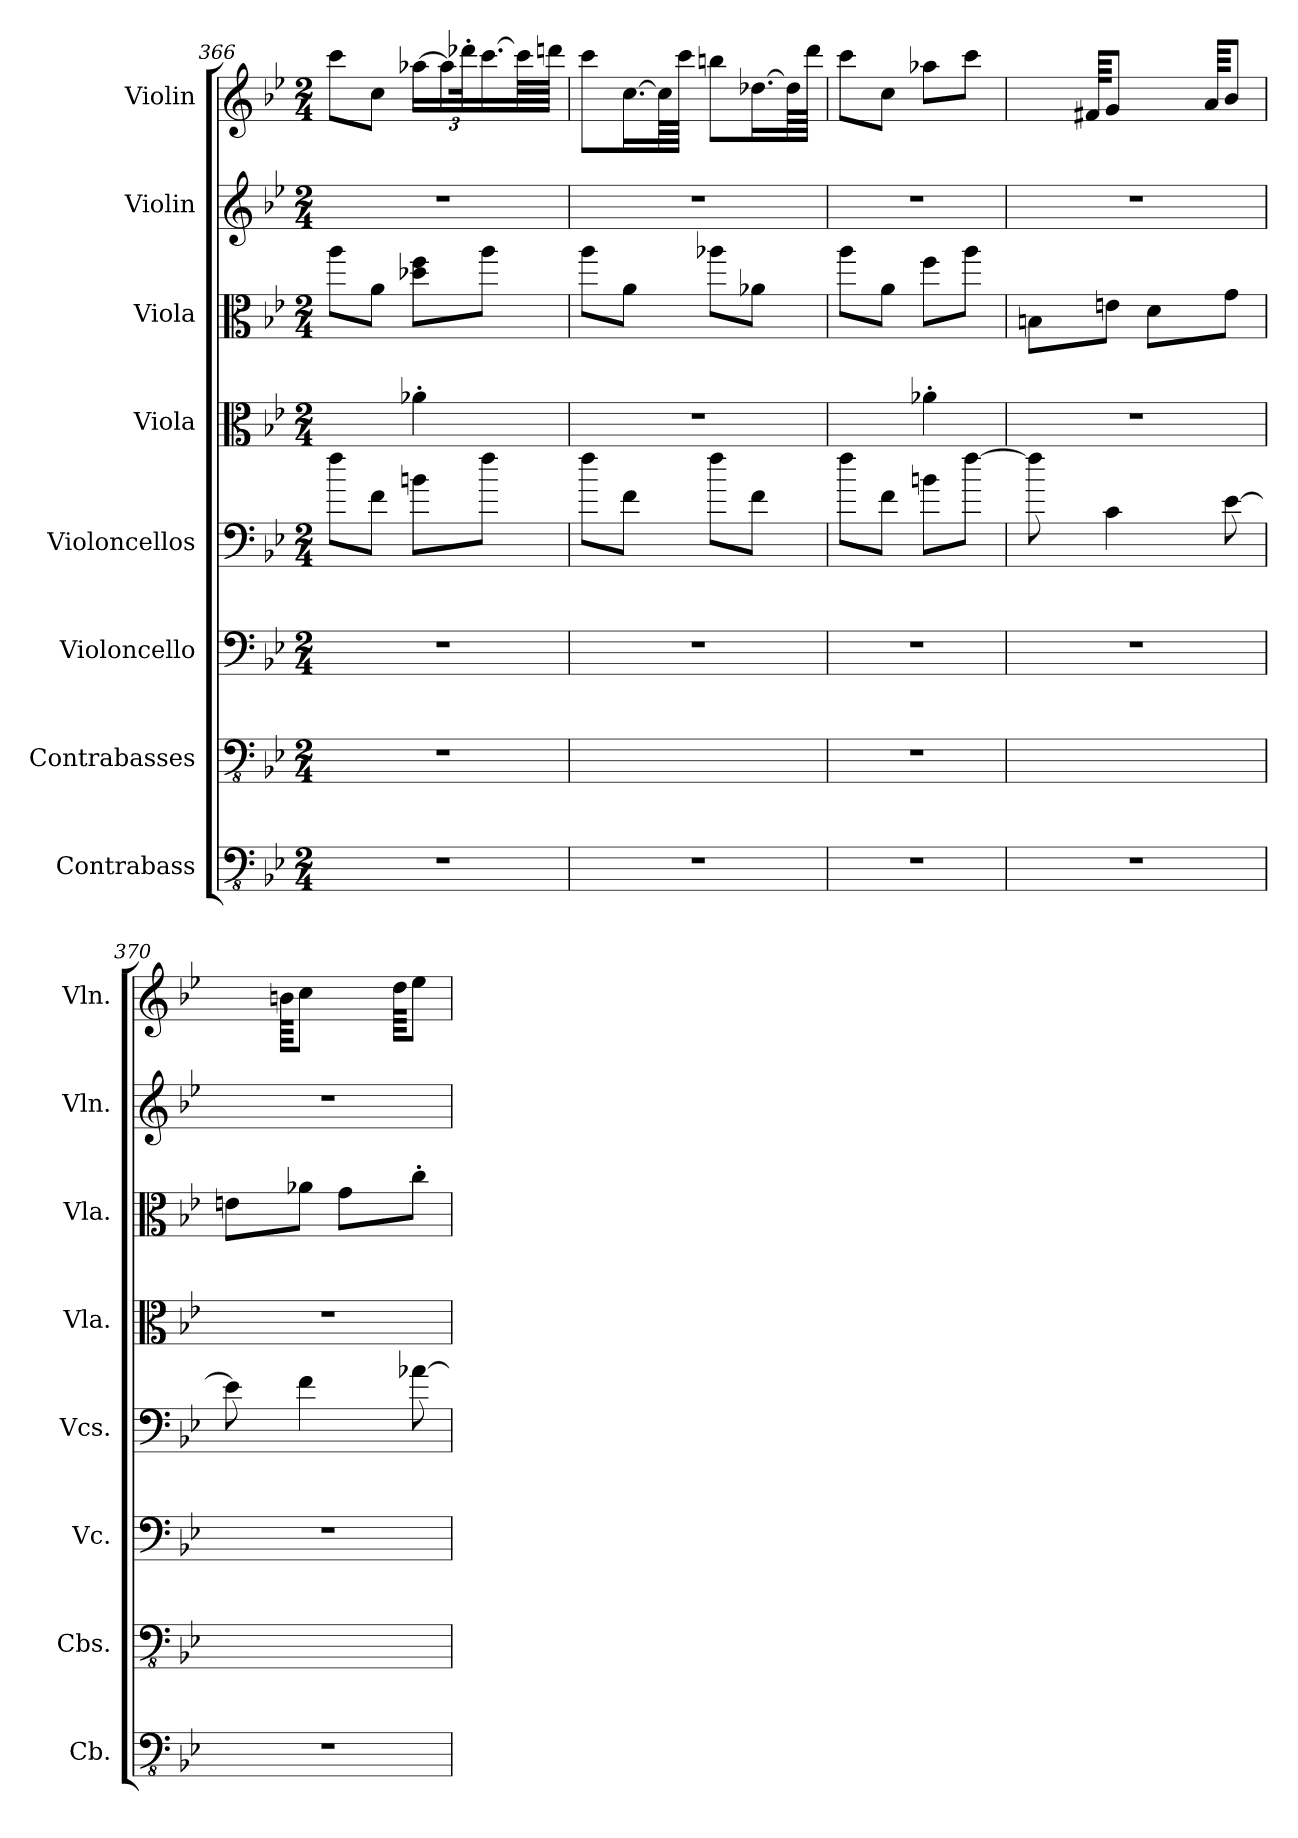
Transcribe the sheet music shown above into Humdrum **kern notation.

**kern	**kern	**kern	**kern	**kern	**kern	**kern	**kern
*part8	*part7	*part6	*part5	*part4	*part3	*part2	*part1
*staff8	*staff7	*staff6	*staff5	*staff4	*staff3	*staff2	*staff1
*I"Contrabass	*I"Contrabasses	*I"Violoncello	*I"Violoncellos	*I"Viola	*I"Viola	*I"Violin	*I"Violin
*I'Cb.	*I'Cbs.	*I'Vc.	*I'Vcs.	*I'Vla.	*I'Vla.	*I'Vln.	*I'Vln.
*clefFv4	*clefFv4	*clefF4	*clefF4	*clefC3	*clefC3	*clefG2	*clefG2
*ITrd7c12	*	*	*	*	*	*	*
*k[b-e-]	*k[b-e-]	*k[b-e-]	*k[b-e-]	*k[b-e-]	*k[b-e-]	*k[b-e-]	*k[b-e-]
*M2/4	*M2/4	*M2/4	*M2/4	*M2/4	*M2/4	*M2/4	*M2/4
=366	=366	=366	=366	=366	=366	=366	=366
2r	2r	2r	8ff\L	4ryy	8aa\L	2r	8ccc\L
.	.	.	8f\J	.	8a\J	.	8cc\J
.	.	.	8bn\L	4a-X'\	8dd-X\ 8ff\L	.	[16aa-X\LL
*	*	*	*	*	*	*	*Xbrackettup
.	.	.	.	.	.	.	24aa-\]
.	.	.	.	.	.	.	48ddd-X'\K
.	.	.	8ff\J	.	8aa\J	.	[16.ccc\
.	.	.	.	.	.	.	64ccc\LL]
.	.	.	.	.	.	.	64dddn\JJJJ
!!LO:PB:g=z
=367	=367	=367	=367	=367	=367	=367	=367
2r	2ryy	2r	8ff\L	2r	8aa\L	2r	8ccc\L
.	.	.	8f\J	.	8a\J	.	[16.cc\L
.	.	.	.	.	.	.	64cc\LL]
.	.	.	.	.	.	.	64ccc\JJJJ
.	.	.	8ff\L	.	8aa-X\L	.	8bbn\L
.	.	.	8f\J	.	8a-X\J	.	[16.dd-X\L
.	.	.	.	.	.	.	64dd-\LL]
.	.	.	.	.	.	.	64ddd\JJJJ
=368	=368	=368	=368	=368	=368	=368	=368
2r	2r	2r	8ff\L	4ryy	8aa\L	2r	8ccc\L
.	.	.	8f\J	.	8a\J	.	8cc\J
.	.	.	8bn\L	4a-X'\	8ff\L	.	8aa-X\L
.	.	.	[8ff\J	.	8aa\J	.	8ccc\J
=369	=369	=369	=369	=369	=369	=369	=369
2r	2ryy	2r	8ff\]	2r	8Bn\L	2r	16ryy
.	.	.	.	.	.	.	32ryy
.	.	.	.	.	.	.	64ryy
.	.	.	.	.	.	.	64f#X/KKKL
.	.	.	4c\	.	8en\J	.	8g/J
.	.	.	.	.	8d\L	.	16ryy
.	.	.	.	.	.	.	32ryy
.	.	.	.	.	.	.	64ryy
.	.	.	.	.	.	.	64a/KKKL
.	.	.	[8e-\	.	8g\J	.	8b-/J
=370	=370	=370	=370	=370	=370	=370	=370
2r	2ryy	2r	8e-\]	2r	8en\L	2r	16ryy
.	.	.	.	.	.	.	32ryy
.	.	.	.	.	.	.	64ryy
.	.	.	.	.	.	.	64bn\KKKL
.	.	.	4f\	.	8a-X\J	.	8cc\J
.	.	.	.	.	8g\L	.	16ryy
.	.	.	.	.	.	.	32ryy
.	.	.	.	.	.	.	64ryy
.	.	.	.	.	.	.	64dd\KKKL
.	.	.	[8a-X\	.	8cc'\J	.	8ee-\J
=	=	=	=	=	=	=	=
*-	*-	*-	*-	*-	*-	*-	*-
